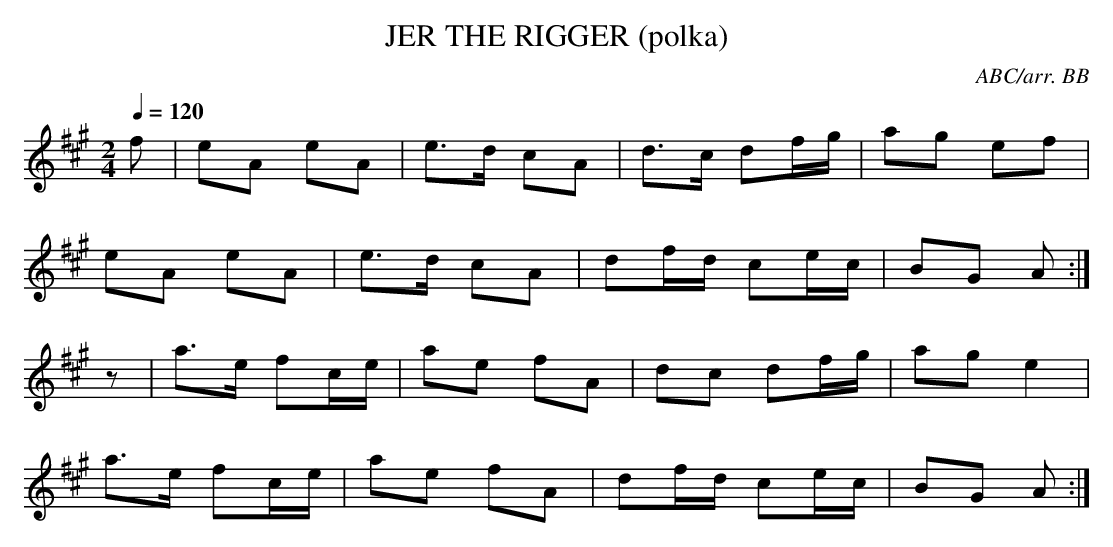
X:1
T:JER THE RIGGER (polka)
C:ABC/arr. BB
Q:1/4=120
L:1/8
M:2/4
K:A
f|eA eA|e>d cA|d>c df/g/|ag ef|
eA eA|e>d cA|df/d/ ce/c/|BG A:|
z|a>e fc/e/|ae fA|dc df/g/|ag e2|
a>e fc/e/|ae fA|df/d/ ce/c/|BG A:|
